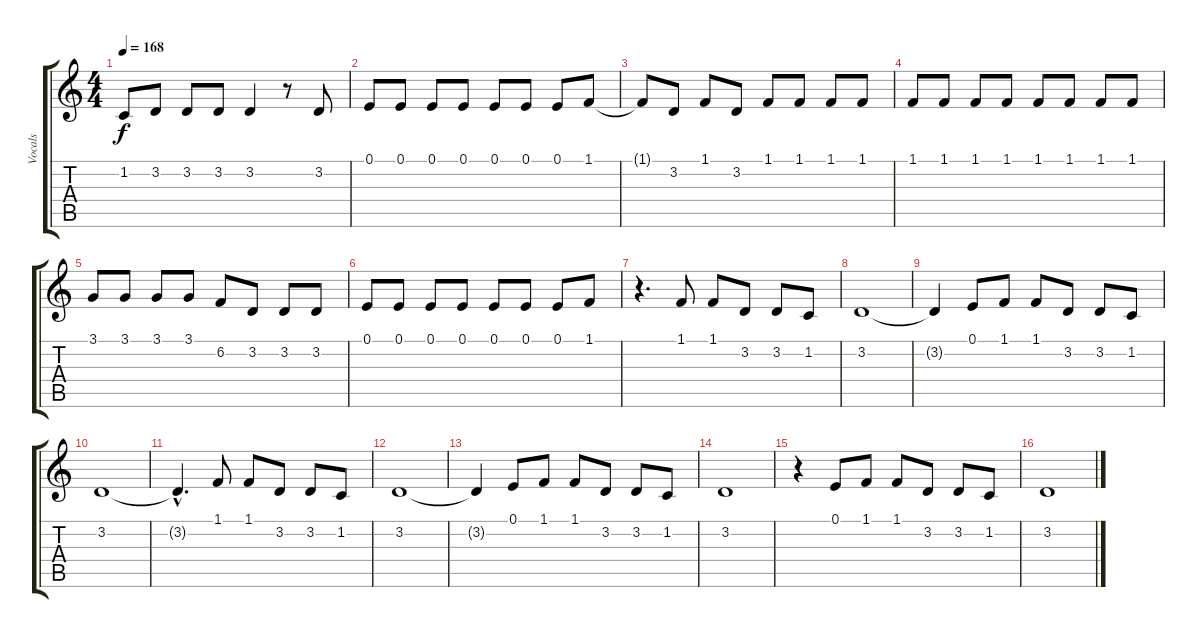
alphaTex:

\track ("Vocals" "Vocals") {instrument voiceoohs}
\staff {score tabs}
\tuning (E4 B3 G3 D3 A2 E2) {hide}
\ts (4 4)
\tempo 168
\clef g2
\ks c
1.2{t}.8{dy f} 3.2.8 3.2.8 3.2.8 3.2.4 r.8 3.2.8 |
0.1.8 0.1.8 0.1.8 0.1.8 0.1.8 0.1.8 0.1.8 1.1.8 |
1.1{t}.8 3.2.8 1.1.8 3.2.8 1.1.8 1.1.8 1.1.8 1.1.8 |
1.1.8 1.1.8 1.1.8 1.1.8 1.1.8 1.1.8 1.1.8 1.1.8 |
3.1.8 3.1.8 3.1.8 3.1.8 6.2.8 3.2.8 3.2.8 3.2.8 |
0.1.8 0.1.8 0.1.8 0.1.8 0.1.8 0.1.8 0.1.8 1.1.8 |
r.4{d} 1.1.8 1.1.8 3.2.8 3.2.8 1.2.8 |
3.2.1 |
3.2{t}.4 0.1.8 1.1.8 1.1.8 3.2.8 3.2.8 1.2.8 |
3.2.1 |
3.2{hac t}.4{d} 1.1.8 1.1.8 3.2.8 3.2.8 1.2.8 |
3.2.1 |
3.2{t}.4 0.1.8 1.1.8 1.1.8 3.2.8 3.2.8 1.2.8 |
3.2.1 |
r.4 0.1.8 1.1.8 1.1.8 3.2.8 3.2.8 1.2.8 |
3.2.1
